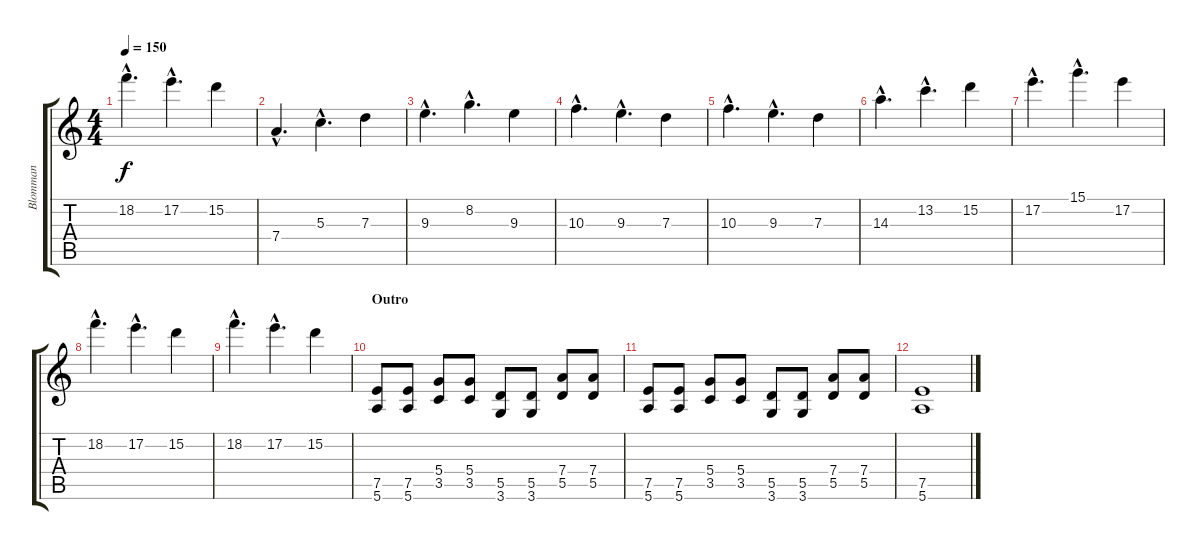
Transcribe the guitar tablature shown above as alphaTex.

\track ("Blomman" "Blomman") {instrument distortionguitar}
\staff {score tabs}
\tuning (E4 B3 G3 D3 A2 E2) {hide}
\ts (4 4)
\tempo 150
\clef g2
\ks c
18.2{hac}.4{d dy f} 17.2{hac}.4{d} 15.2.4 |
7.4{hac}.4{d} 5.3{hac}.4{d} 7.3.4 |
9.3{hac}.4{d} 8.2{hac}.4{d} 9.3.4 |
10.3{hac}.4{d} 9.3{hac}.4{d} 7.3.4 |
10.3{hac}.4{d} 9.3{hac}.4{d} 7.3.4 |
14.3{hac}.4{d} 13.2{hac}.4{d} 15.2.4 |
17.2{hac}.4{d} 15.1{hac}.4{d} 17.2.4 |
18.2{hac}.4{d} 17.2{hac}.4{d} 15.2.4 |
18.2{hac}.4{d} 17.2{hac}.4{d} 15.2.4 |
\section ("" "Outro")
(7.5 5.6).8 (7.5 5.6).8 (5.4 3.5).8 (5.4 3.5).8 (5.5 3.6).8 (5.5 3.6).8 (7.4 5.5).8 (7.4 5.5).8 |
(7.5 5.6).8 (7.5 5.6).8 (5.4 3.5).8 (5.4 3.5).8 (5.5 3.6).8 (5.5 3.6).8 (7.4 5.5).8 (7.4 5.5).8 |
(7.5 5.6).1
